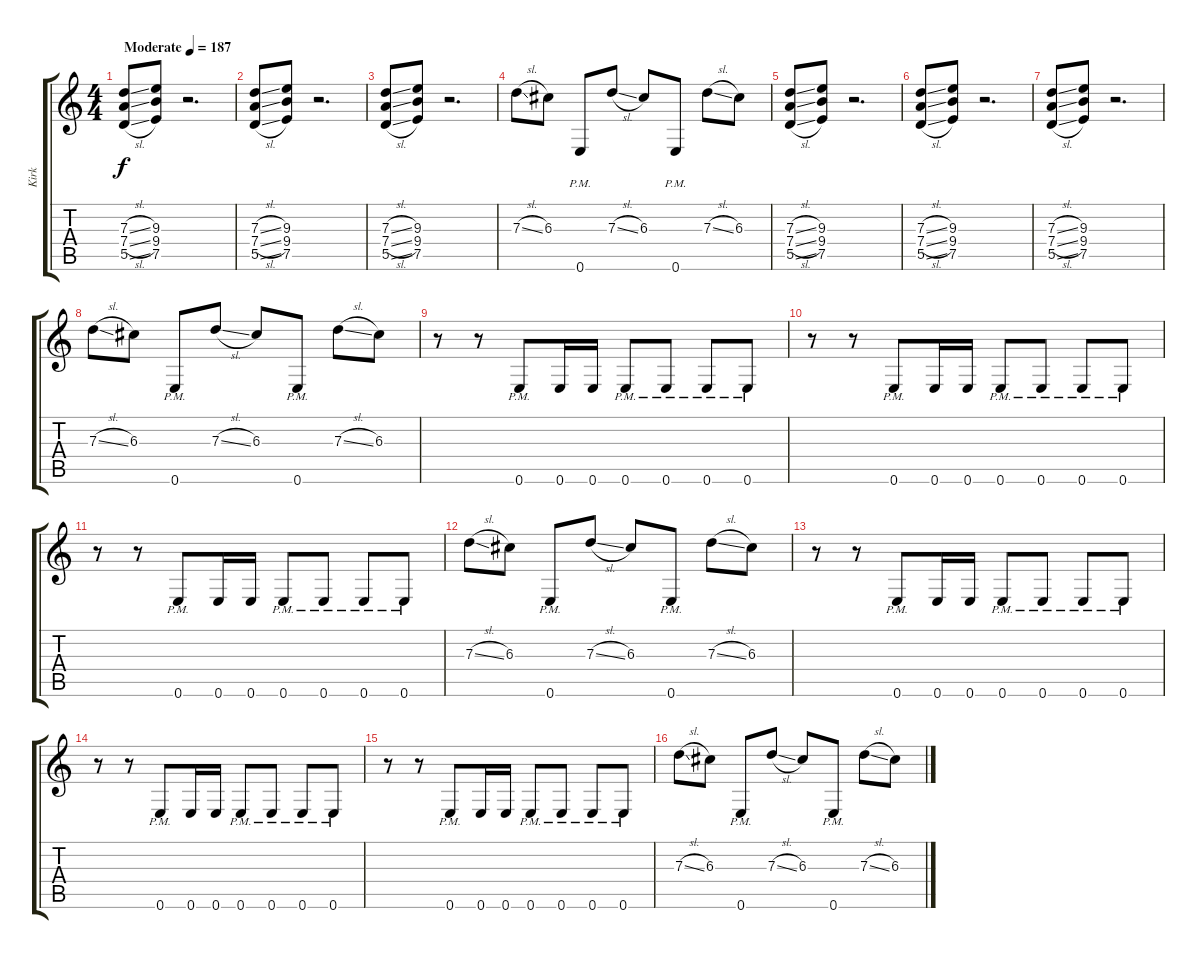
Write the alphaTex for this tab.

\track ("Kirk" "Kirk") {instrument distortionguitar}
\staff {score tabs}
\tuning (E4 B3 G3 D3 A2 E2) {hide}
\ts (4 4)
\section ("" "")
\tempo (187 "Moderate")
\clef g2
\ks c
(7.3{sl} 7.4{sl} 5.5{sl}).8{dy f instrument distortionguitar} (9.3 9.4 7.5).8 r.2{d} |
(7.3{sl} 7.4{sl} 5.5{sl}).8 (9.3 9.4 7.5).8 r.2{d} |
(7.3{sl} 7.4{sl} 5.5{sl}).8 (9.3 9.4 7.5).8 r.2{d} |
7.3{sl}.8 6.3.8 0.6{pm}.8 7.3{sl}.8 6.3.8 0.6{pm}.8 7.3{sl}.8 6.3.8 |
(7.3{sl} 7.4{sl} 5.5{sl}).8 (9.3 9.4 7.5).8 r.2{d} |
(7.3{sl} 7.4{sl} 5.5{sl}).8 (9.3 9.4 7.5).8 r.2{d} |
(7.3{sl} 7.4{sl} 5.5{sl}).8 (9.3 9.4 7.5).8 r.2{d} |
7.3{sl}.8 6.3.8 0.6{pm}.8 7.3{sl}.8 6.3.8 0.6{pm}.8 7.3{sl}.8 6.3.8 |
r.8 r.8 0.6{pm}.8 0.6.16 0.6.16 0.6{pm}.8 0.6{pm}.8 0.6{pm}.8 0.6{pm}.8 |
r.8 r.8 0.6{pm}.8 0.6.16 0.6.16 0.6{pm}.8 0.6{pm}.8 0.6{pm}.8 0.6{pm}.8 |
r.8 r.8 0.6{pm}.8 0.6.16 0.6.16 0.6{pm}.8 0.6{pm}.8 0.6{pm}.8 0.6{pm}.8 |
7.3{sl}.8 6.3.8 0.6{pm}.8 7.3{sl}.8 6.3.8 0.6{pm}.8 7.3{sl}.8 6.3.8 |
r.8 r.8 0.6{pm}.8 0.6.16 0.6.16 0.6{pm}.8 0.6{pm}.8 0.6{pm}.8 0.6{pm}.8 |
r.8 r.8 0.6{pm}.8 0.6.16 0.6.16 0.6{pm}.8 0.6{pm}.8 0.6{pm}.8 0.6{pm}.8 |
r.8 r.8 0.6{pm}.8 0.6.16 0.6.16 0.6{pm}.8 0.6{pm}.8 0.6{pm}.8 0.6{pm}.8 |
7.3{sl}.8 6.3.8 0.6{pm}.8 7.3{sl}.8 6.3.8 0.6{pm}.8 7.3{sl}.8 6.3.8
